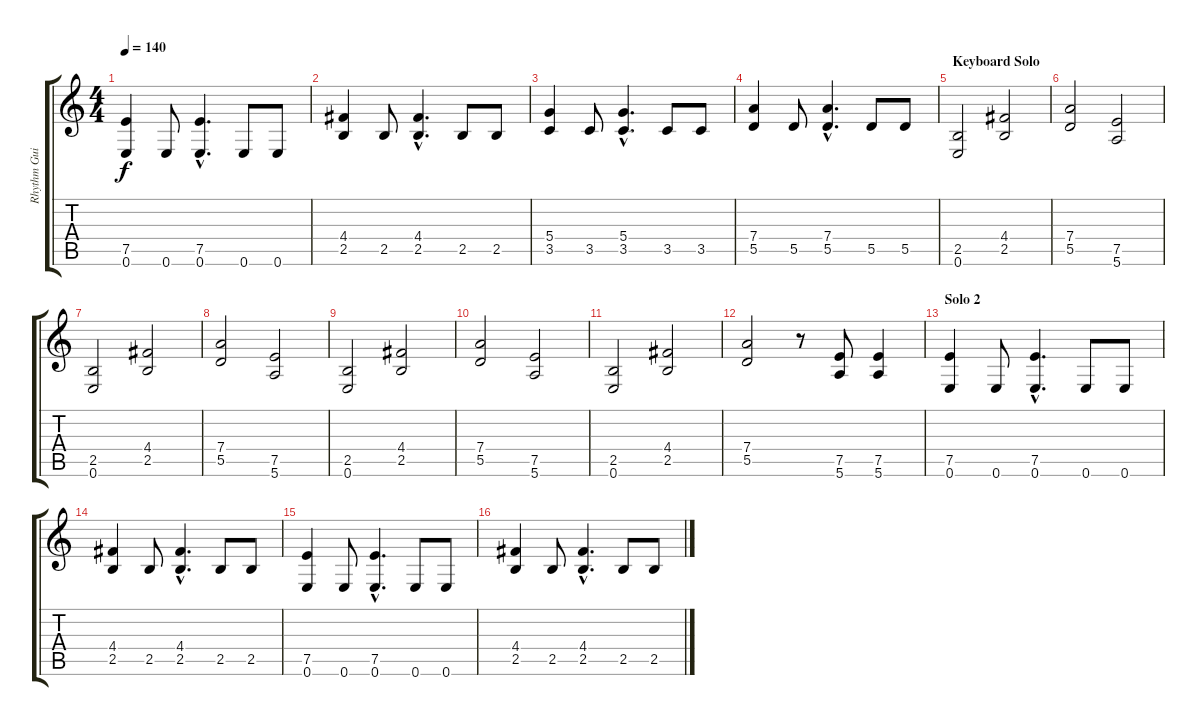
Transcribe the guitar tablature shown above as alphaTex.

\track ("Rhythm Guitar 1" "Rhythm Gui") {instrument overdrivenguitar}
\staff {score tabs}
\tuning (E4 B3 G3 D3 A2 E2) {hide}
\ts (4 4)
\tempo 140
\clef g2
\ks c
(7.5 0.6).4{dy f} 0.6.8 (7.5{hac} 0.6{hac}).4{d} 0.6.8 0.6.8 |
(4.4 2.5).4 2.5.8 (4.4{hac} 2.5{hac}).4{d} 2.5.8 2.5.8 |
(5.4 3.5).4 3.5.8 (5.4{hac} 3.5{hac}).4{d} 3.5.8 3.5.8 |
(7.4 5.5).4 5.5.8 (7.4{hac} 5.5{hac}).4{d} 5.5.8 5.5.8 |
\section ("" "Keyboard Solo")
(2.5 0.6).2 (4.4 2.5).2 |
(7.4 5.5).2 (7.5 5.6).2 |
(2.5 0.6).2 (4.4 2.5).2 |
(7.4 5.5).2 (7.5 5.6).2 |
(2.5 0.6).2 (4.4 2.5).2 |
(7.4 5.5).2 (7.5 5.6).2 |
(2.5 0.6).2 (4.4 2.5).2 |
(7.4 5.5).2 r.8 (7.5 5.6).8 (7.5 5.6).4 |
\section ("" "Solo 2")
(7.5 0.6).4 0.6.8 (7.5{hac} 0.6{hac}).4{d} 0.6.8 0.6.8 |
(4.4 2.5).4 2.5.8 (4.4{hac} 2.5{hac}).4{d} 2.5.8 2.5.8 |
(7.5 0.6).4 0.6.8 (7.5{hac} 0.6{hac}).4{d} 0.6.8 0.6.8 |
(4.4 2.5).4 2.5.8 (4.4{hac} 2.5{hac}).4{d} 2.5.8 2.5.8
